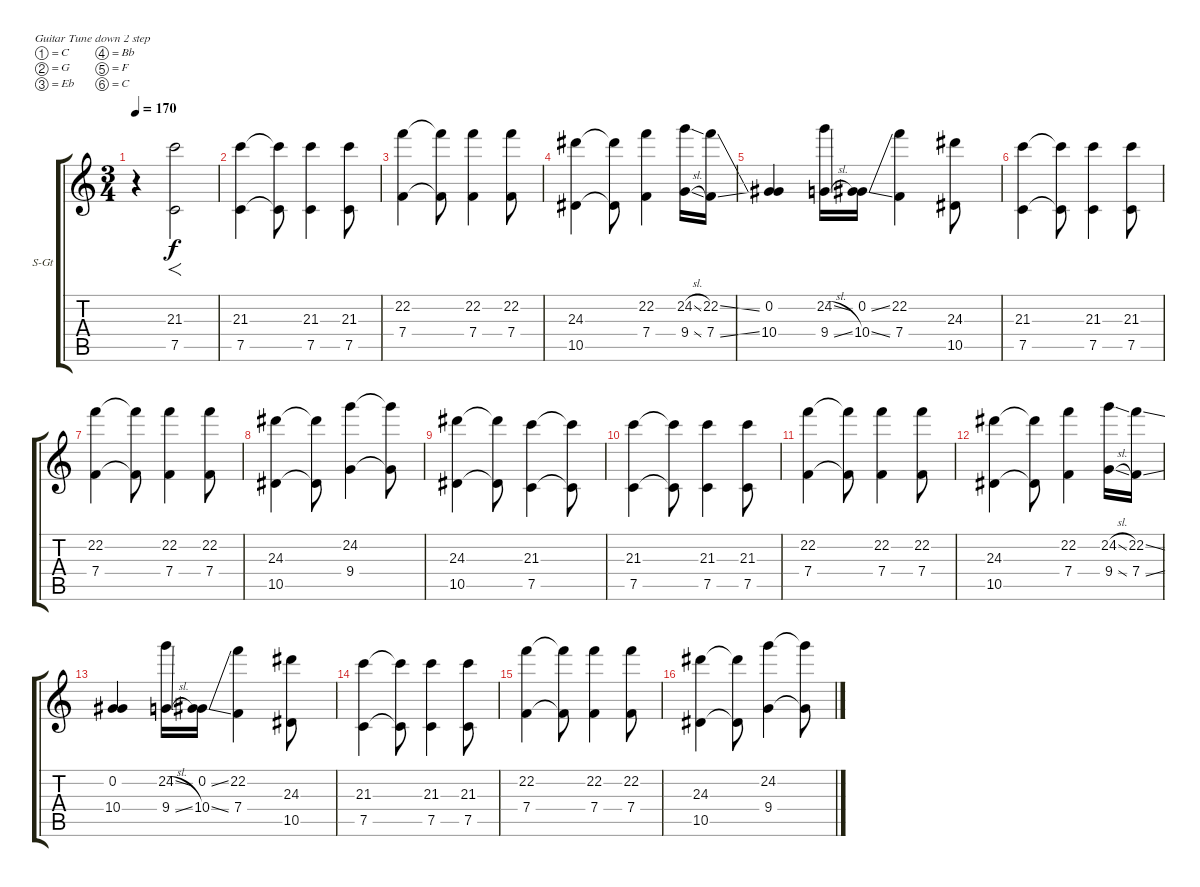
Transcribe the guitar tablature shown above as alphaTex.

\bracketExtendMode groupsimilarinstruments
\firstSystemTrackNameOrientation horizontal
\otherSystemsTrackNameOrientation horizontal
\track ("Bagpipe" "S-Gt") {instrument bagpipe}
\staff {score tabs}
\tuning (C4 G3 Eb3 Bb2 F2 C2)
\displaytranspose 12
\ts (3 4)
\tempo 170
\clef g2
\ks c
r.4{dy f} (21.3 7.5).2{f} |
(21.3 7.5).4 (21.3{t} 7.5{t}).8 (21.3 7.5).4 (21.3 7.5).8 |
(22.2 7.4).4 (22.2{t} 7.4{t}).8 (22.2 7.4).4 (22.2 7.4).8 |
(24.3 10.5).4 (24.3{t} 10.5{t}).8 (22.2 7.4).4 (24.2{sl} 9.4{sl}).16 (22.2{ss} 7.4{ss}).16 |
(0.2 10.4).4 (24.2{sl} 9.4{sl}).16 (0.2{ss} 10.4{ss}).16 (22.2 7.4).4 (24.3 10.5).8 |
(21.3 7.5).4 (21.3{t} 7.5{t}).8 (21.3 7.5).4 (21.3 7.5).8 |
(22.2 7.4).4 (22.2{t} 7.4{t}).8 (22.2 7.4).4 (22.2 7.4).8 |
(24.3 10.5).4 (24.3{t} 10.5{t}).8 (24.2 9.4).4 (24.2{t} 9.4{t}).8 |
(24.3 10.5).4 (24.3{t} 10.5{t}).8 (21.3 7.5).4 (21.3{t} 7.5{t}).8 |
(21.3 7.5).4 (21.3{t} 7.5{t}).8 (21.3 7.5).4 (21.3 7.5).8 |
(22.2 7.4).4 (22.2{t} 7.4{t}).8 (22.2 7.4).4 (22.2 7.4).8 |
(24.3 10.5).4 (24.3{t} 10.5{t}).8 (22.2 7.4).4 (24.2{sl} 9.4{sl}).16 (22.2{ss} 7.4{ss}).16 |
(0.2 10.4).4 (24.2{sl} 9.4{sl}).16 (0.2{ss} 10.4{ss}).16 (22.2 7.4).4 (24.3 10.5).8 |
(21.3 7.5).4 (21.3{t} 7.5{t}).8 (21.3 7.5).4 (21.3 7.5).8 |
(22.2 7.4).4 (22.2{t} 7.4{t}).8 (22.2 7.4).4 (22.2 7.4).8 |
(24.3 10.5).4 (24.3{t} 10.5{t}).8 (24.2 9.4).4 (24.2{t} 9.4{t}).8
